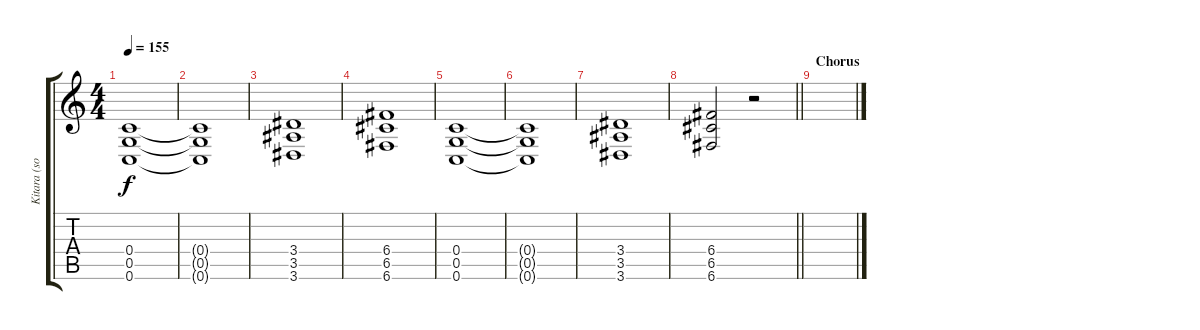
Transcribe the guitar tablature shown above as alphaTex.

\track ("Kitara (soolo)" "Kitara (so") {instrument distortionguitar}
\staff {score tabs}
\tuning (D4 A3 F3 C3 G2 C2) {hide}
\ts (4 4)
\tempo 155
\clef g2
\ks c
(0.4 0.5 0.6).1{dy f} |
(0.4{t} 0.5{t} 0.6{t}).1 |
(3.4 3.5 3.6).1 |
(6.4 6.5 6.6).1 |
(0.4 0.5 0.6).1 |
(0.4{t} 0.5{t} 0.6{t}).1 |
(3.4 3.5 3.6).1 |
\barLineRight lightlight
(6.4 6.5 6.6).2 r.2 |
\section ("" "Chorus")
